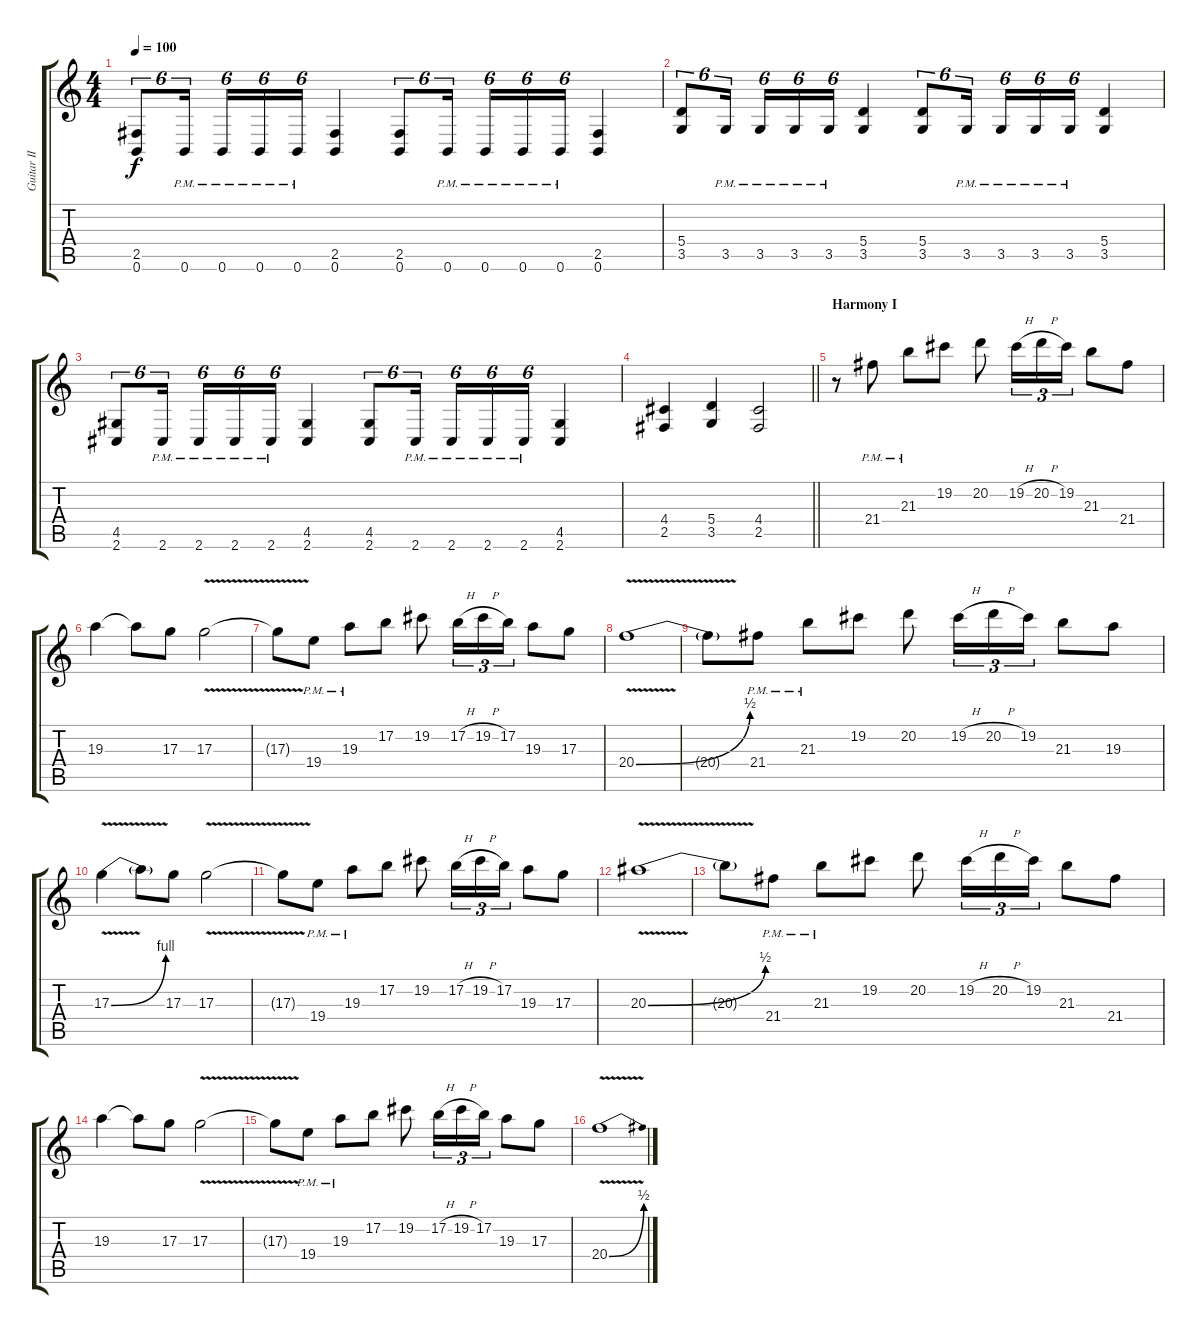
\track ("Guitar II" "Guitar II") {instrument distortionguitar}
\staff {score tabs}
\tuning (B3 Gb3 D3 A2 E2 B1) {hide}
\ts (4 4)
\tempo 100
\clef g2
\ks c
(2.5 0.6).8{tu (6 4) dy f} 0.6{pm}.16{tu (6 4) beam splitsecondary} 0.6{pm}.16{tu (6 4)} 0.6{pm}.16{tu (6 4)} 0.6{pm}.16{tu (6 4)} (2.5 0.6).4 (2.5 0.6).8{tu (6 4)} 0.6{pm}.16{tu (6 4) beam splitsecondary} 0.6{pm}.16{tu (6 4)} 0.6{pm}.16{tu (6 4)} 0.6{pm}.16{tu (6 4)} (2.5 0.6).4 |
(5.4 3.5).8{tu (6 4)} 3.5{pm}.16{tu (6 4) beam splitsecondary} 3.5{pm}.16{tu (6 4)} 3.5{pm}.16{tu (6 4)} 3.5{pm}.16{tu (6 4)} (5.4 3.5).4 (5.4 3.5).8{tu (6 4)} 3.5{pm}.16{tu (6 4) beam splitsecondary} 3.5{pm}.16{tu (6 4)} 3.5{pm}.16{tu (6 4)} 3.5{pm}.16{tu (6 4)} (5.4 3.5).4 |
(4.5 2.6).8{tu (6 4)} 2.6{pm}.16{tu (6 4) beam splitsecondary} 2.6{pm}.16{tu (6 4)} 2.6{pm}.16{tu (6 4)} 2.6{pm}.16{tu (6 4)} (4.5 2.6).4 (4.5 2.6).8{tu (6 4)} 2.6{pm}.16{tu (6 4) beam splitsecondary} 2.6{pm}.16{tu (6 4)} 2.6{pm}.16{tu (6 4)} 2.6{pm}.16{tu (6 4)} (4.5 2.6).4 |
\barLineRight lightlight
(4.4 2.5).4 (5.4 3.5).4 (4.4 2.5).2 |
\section ("" "Harmony I")
r.8 21.4{pm}.8 21.3{pm}.8 19.2.8 20.2.8 19.2{h}.16{tu (3 2)} 20.2{h}.16{tu (3 2)} 19.2.16{tu (3 2)} 21.3.8 21.4.8 |
19.3.4 19.3{t}.8 17.3.8 17.3{v}.2 |
17.3{t}.8 19.4{pm}.8 19.3{pm}.8 17.2.8 19.2.8 17.2{h}.16{tu (3 2)} 19.2{h}.16{tu (3 2)} 17.2.16{tu (3 2)} 19.3.8 17.3.8 |
20.4{be (bend 0 0 60 2) v}.1 |
20.4{t}.8 21.4{pm}.8 21.3{pm}.8 19.2.8 20.2.8 19.2{h}.16{tu (3 2)} 20.2{h}.16{tu (3 2)} 19.2.16{tu (3 2)} 21.3.8 19.3.8 |
17.3{be (bend 0 0 60 4) v}.4 17.3{t}.8 17.3.8 17.3{v}.2 |
17.3{t}.8 19.4{pm}.8 19.3{pm}.8 17.2.8 19.2.8 17.2{h}.16{tu (3 2)} 19.2{h}.16{tu (3 2)} 17.2.16{tu (3 2)} 19.3.8 17.3.8 |
20.3{be (bend 0 0 60 2) v}.1 |
20.3{t}.8 21.4{pm}.8 21.3{pm}.8 19.2.8 20.2.8 19.2{h}.16{tu (3 2)} 20.2{h}.16{tu (3 2)} 19.2.16{tu (3 2)} 21.3.8 21.4.8 |
19.3.4 19.3{t}.8 17.3.8 17.3{v}.2 |
17.3{t}.8 19.4{pm}.8 19.3{pm}.8 17.2.8 19.2.8 17.2{h}.16{tu (3 2)} 19.2{h}.16{tu (3 2)} 17.2.16{tu (3 2)} 19.3.8 17.3.8 |
20.4{be (bend 0 0 60 2) v}.1
